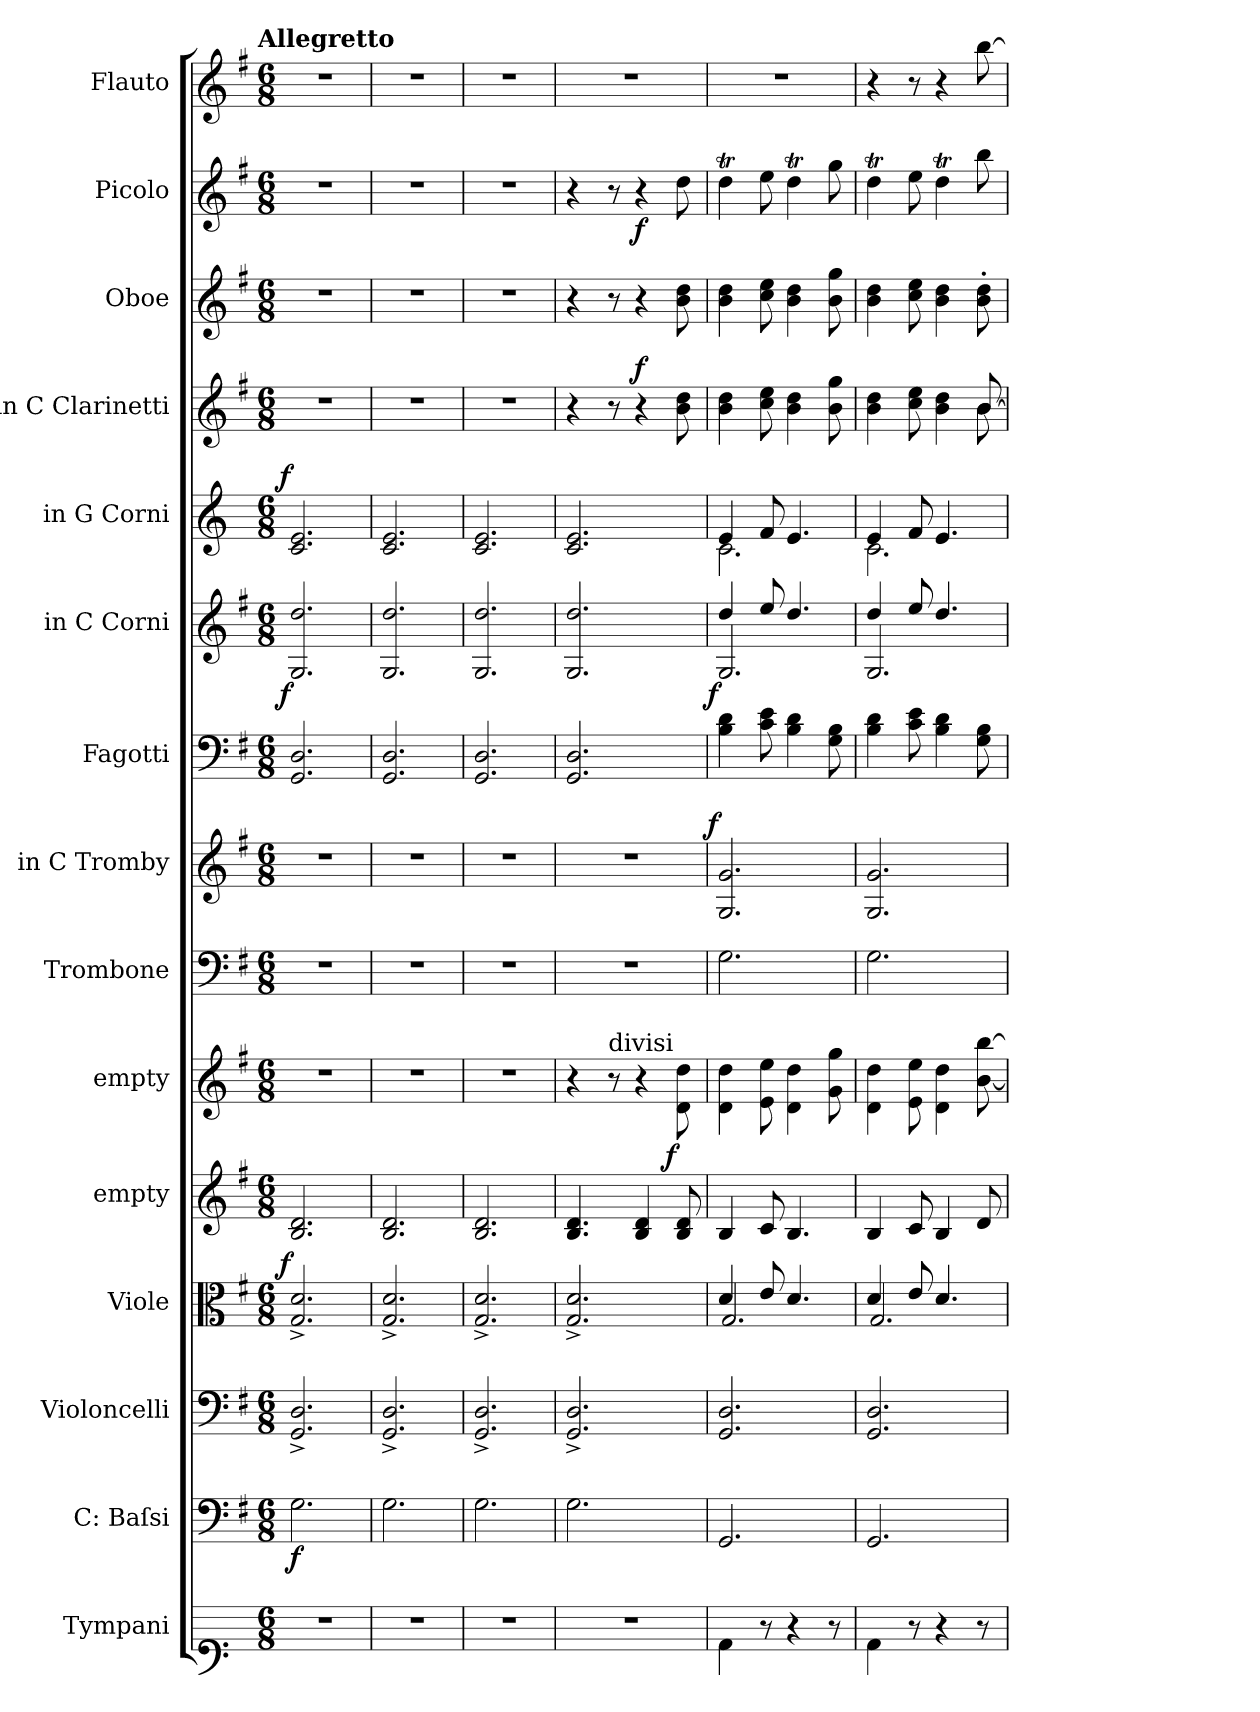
**kern	**kern	**dynam	**kern	**kern	**dynam	**kern	**kern	**dynam	**kern	**kern	**dynam	**kern	**dynam	**kern	**kern	**dynam	**kern	**dynam	**kern	**kern	**dynam	**kern
*part15	*part14	*part14	*part13	*part12	*part12	*part11	*part10	*part10	*part9	*part8	*part8	*part7	*part7	*part6	*part5	*part5	*part4	*part4	*part3	*part2	*part2	*part1
*staff15	*staff14	*staff14	*staff13	*staff12	*staff12	*staff11	*staff10	*staff10	*staff9	*staff8	*staff8	*staff7	*staff7	*staff6	*staff5	*staff5	*staff4	*staff4	*staff3	*staff2	*staff2	*staff1
*I"Tympani	*I"C: Baſsi	*	*I"Violoncelli	*I"Viole	*	*I"empty	*I"empty	*	*I"Trombone	*I"in C Tromby	*	*I"Fagotti	*	*I"in C Corni	*I"in G Corni	*	*I"in C Clarinetti	*	*I"Oboe	*I"Picolo	*	*I"Flauto
*	*I'cb	*	*I'vlc	*	*	*	*	*	*I'trb	*	*	*I'fag	*	*	*	*	*	*	*I'ob	*	*	*I'fl
*clefF1	*clefF4	*	*clefF4	*clefC3	*	*clefG2	*clefG2	*	*clefF4	*clefG2	*	*clefF4	*	*clefG2	*clefG2	*	*clefG2	*	*clefG2	*clefG2	*	*clefG2
*	*	*	*	*	*	*	*	*	*	*	*	*	*	*	*ITrd3c5	*	*	*	*	*	*	*
*k[]	*k[f#]	*	*k[f#]	*k[f#]	*	*k[f#]	*k[f#]	*	*k[f#]	*k[f#]	*	*k[f#]	*	*k[f#]	*k[f#]	*	*k[f#]	*	*k[f#]	*k[f#]	*	*k[f#]
*	*G:	*	*G:	*G:	*	*G:	*G:	*	*G:	*G:	*	*G:	*	*G:	*G:	*	*G:	*	*G:	*G:	*	*G:
!!LO:TX:omd:t=Allegretto
*M6/8	*M6/8	*	*M6/8	*M6/8	*	*M6/8	*M6/8	*	*M6/8	*M6/8	*	*M6/8	*	*M6/8	*M6/8	*	*M6/8	*	*M6/8	*M6/8	*	*M6/8
*MM108	*MM108	*	*MM108	*MM108	*	*MM108	*MM108	*	*MM108	*MM108	*	*MM108	*	*MM108	*MM108	*	*MM108	*	*MM108	*MM108	*	*MM108
=1	=1	=1	=1	=1	=1	=1	=1	=1	=1	=1	=1	=1	=1	=1	=1	=1	=1	=1	=1	=1	=1	=1
!	!	!	!	!	!LO:DY:a:rj	!	!	!	!	!	!	!	!LO:DY:a:rj	!	!	!LO:DY:a:rj	!	!	!	!	!	!
2.r	2.G\	f	2.GG^/ 2.D^/	2.G^/ 2.d^/	f	2.B/ 2.d/	2.r	.	2.r	2.r	.	2.GG/ 2.D/	f	2.G/ 2.dd/	2.G/ 2.B/	f	2.r	.	2.r	2.r	.	2.r
=2	=2	=2	=2	=2	=2	=2	=2	=2	=2	=2	=2	=2	=2	=2	=2	=2	=2	=2	=2	=2	=2	=2
2.r	2.G\	.	2.GG^/ 2.D^/	2.G^/ 2.d^/	.	2.B/ 2.d/	2.r	.	2.r	2.r	.	2.GG/ 2.D/	.	2.G/ 2.dd/	2.G/ 2.B/	.	2.r	.	2.r	2.r	.	2.r
=3	=3	=3	=3	=3	=3	=3	=3	=3	=3	=3	=3	=3	=3	=3	=3	=3	=3	=3	=3	=3	=3	=3
2.r	2.G\	.	2.GG^/ 2.D^/	2.G^/ 2.d^/	.	2.B/ 2.d/	2.r	.	2.r	2.r	.	2.GG/ 2.D/	.	2.G/ 2.dd/	2.G/ 2.B/	.	2.r	.	2.r	2.r	.	2.r
=4	=4	=4	=4	=4	=4	=4	=4	=4	=4	=4	=4	=4	=4	=4	=4	=4	=4	=4	=4	=4	=4	=4
2.r	2.G\	.	2.GG^/ 2.D^/	2.G^/ 2.d^/	.	4.B/ 4.d/	4r	.	2.r	2.r	.	2.GG/ 2.D/	.	2.G/ 2.dd/	2.G/ 2.B/	.	4r	.	4r	4r	.	2.r
!	!	!	!	!	!	!	!LO:TX:a:t=divisi	!	!	!	!	!	!	!	!	!	!	!	!	!	!	!
.	.	.	.	.	.	.	8r	.	.	.	.	.	.	.	.	.	8r	.	8r	8r	.	.
!	!	!	!	!	!	!	!	!	!	!	!	!	!	!	!	!	!	!LO:DY:a	!	!	!	!
.	.	.	.	.	.	4B/ 4d/	4r	.	.	.	.	.	.	.	.	.	4r	f	4r	4r	f	.
!	!	!	!	!	!	!	!	!LO:DY:rj	!	!	!	!	!	!	!	!	!	!	!	!	!	!
.	.	.	.	.	.	8B/ 8d/	8d\ 8dd\	f	.	.	.	.	.	.	.	.	8b\ 8dd\	.	8b\ 8dd\	8dd\	.	.
=5	=5	=5	=5	=5	=5	=5	=5	=5	=5	=5	=5	=5	=5	=5	=5	=5	=5	=5	=5	=5	=5	=5
*	*	*	*	*^	*	*	*	*	*	*	*	*	*	*^	*^	*	*	*	*	*	*	*
!	!	!	!	!	!	!	!	!	!	!	!	!LO:DY:a:rj	!	!LO:DY:a:rj	!	!	!	!	!	!	!	!	!	!	!
4G\	2.GG/	.	2.GG/ 2.D/	4d/	2.G/	.	4B/	4d\ 4dd\	.	2.G\	2.G/ 2.g/	f	4B\ 4d\	f	4dd/	2.G/	4B/	2.G\	.	4b\ 4dd\	.	4b\ 4dd\	4ddT\	.	2.r
8r	.	.	.	8e/	.	.	8c/	8e\ 8ee\	.	.	.	.	8c\ 8e\	.	8ee/	.	8c/	.	.	8cc\ 8ee\	.	8cc\ 8ee\	8ee\	.	.
4r	.	.	.	4.d/	.	.	4.B/	4d\ 4dd\	.	.	.	.	4B\ 4d\	.	4.dd/	.	4.B/	.	.	4b\ 4dd\	.	4b\ 4dd\	4ddT\	.	.
8r	.	.	.	.	.	.	.	8g\ 8gg\	.	.	.	.	8G\ 8B\	.	.	.	.	.	.	8b\ 8gg\	.	8b\ 8gg\	8gg\	.	.
=6	=6	=6	=6	=6	=6	=6	=6	=6	=6	=6	=6	=6	=6	=6	=6	=6	=6	=6	=6	=6	=6	=6	=6	=6	=6
*	*	*	*	*	*	*	*	*	*	*	*	*	*	*	*	*	*	*	*	*^	*	*	*	*	*
4G\	2.GG/	.	2.GG/ 2.D/	4d/	2.G/	.	4B/	4d\ 4dd\	.	2.G\	2.G/ 2.g/	.	4B\ 4d\	.	4dd/	2.G/	4B/	2.G\	.	4b\ 4dd\	4ryy	.	4b\ 4dd\	4ddT\	.	4r
8r	.	.	.	8e/	.	.	8c/	8e\ 8ee\	.	.	.	.	8c\ 8e\	.	8ee/	.	8c/	.	.	8cc\ 8ee\	8ryy	.	8cc\ 8ee\	8ee\	.	8r
4r	.	.	.	4.d/	.	.	4B/	4d\ 4dd\	.	.	.	.	4B\ 4d\	.	4.dd/	.	4.B/	.	.	4b\ 4dd\	4ryy	.	4b\ 4dd\	4ddT\	.	4r
8r	.	.	.	.	.	.	8d/	[8b\ [8bb\	.	.	.	.	8G\ 8B\	.	.	.	.	.	.	[8b/	8b\	.	8b'\ 8dd'\	8bb\	.	[8bb\
*	*	*	*	*	*	*	*	*	*	*	*	*	*	*	*v	*v	*	*	*	*v	*v	*	*	*	*	*
*	*	*	*	*v	*v	*	*	*	*	*	*	*	*	*	*	*v	*v	*	*	*	*	*	*	*
=	=	=	=	=	=	=	=	=	=	=	=	=	=	=	=	=	=	=	=	=	=	=
*-	*-	*-	*-	*-	*-	*-	*-	*-	*-	*-	*-	*-	*-	*-	*-	*-	*-	*-	*-	*-	*-	*-
